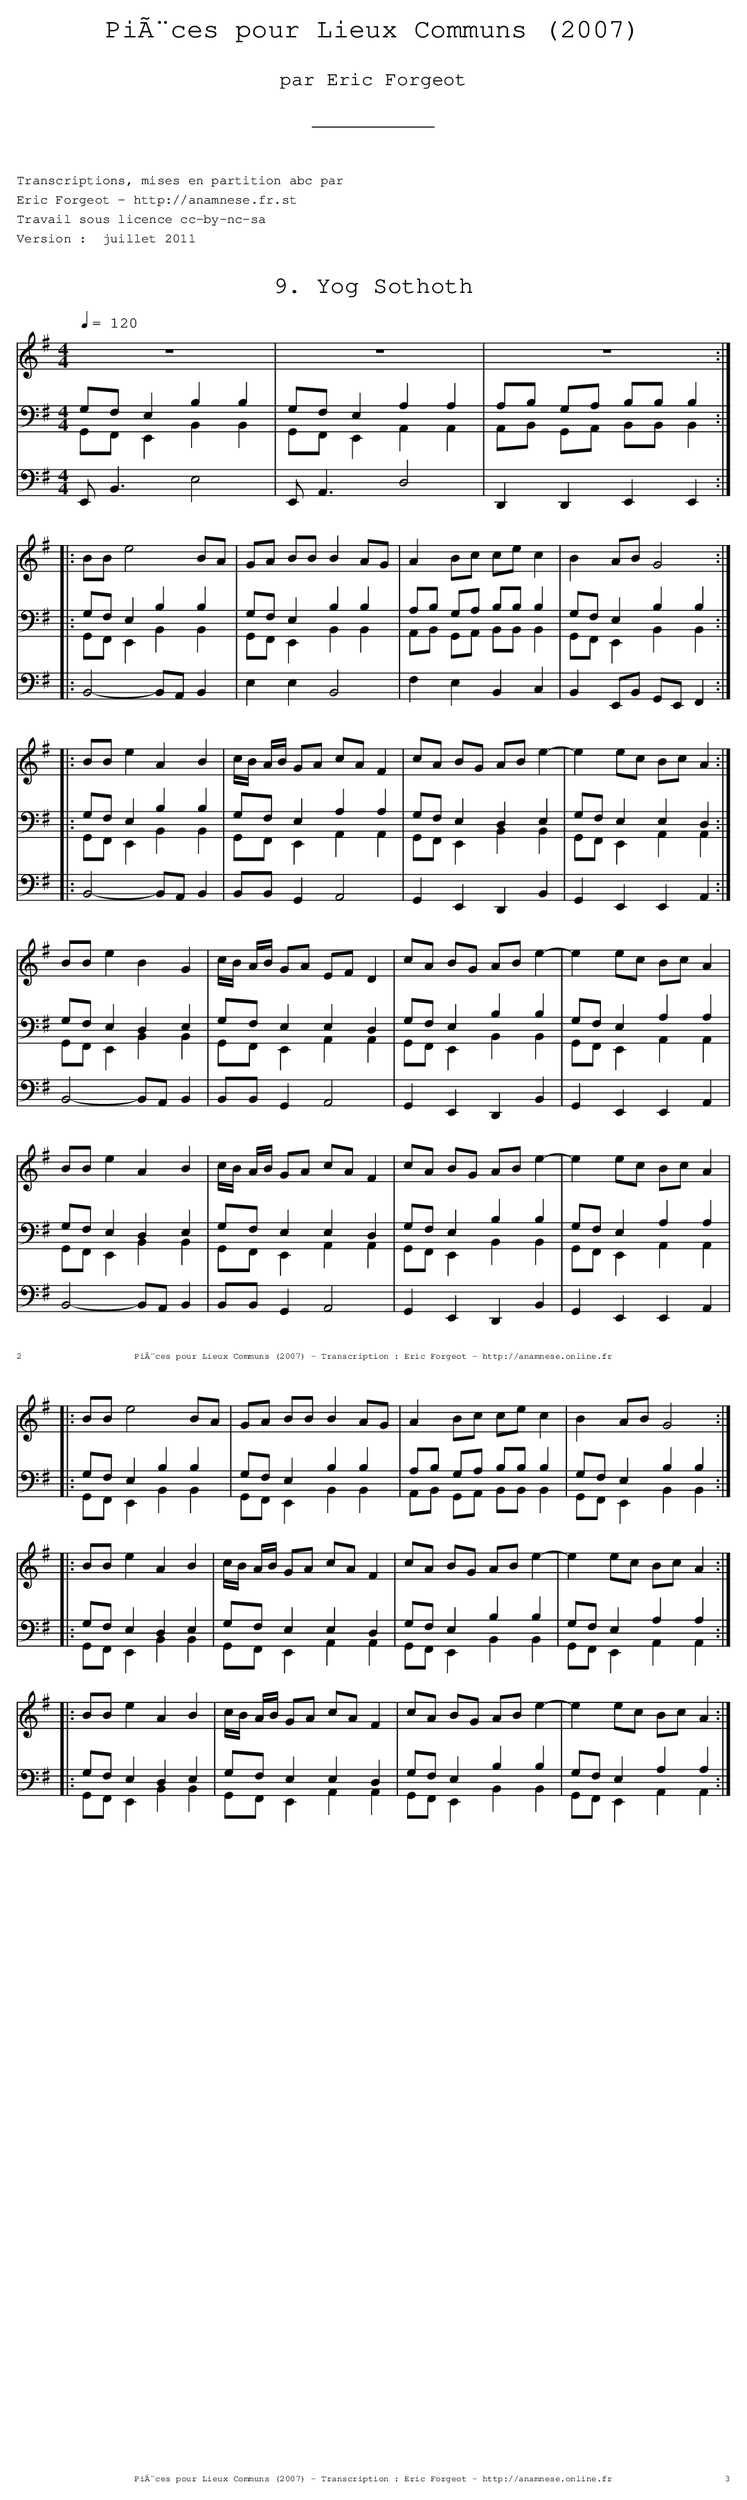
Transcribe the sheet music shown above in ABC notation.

X:1
T:9. Yog Sothoth
M:4/4
L:1/8
Q:1/4=120
K:G % 1 sharps
V:1
%%staves 1 (2  3) 4
z8 | z8 | z8 :|
|: BB e4 BA | GA BB B2 AG | A2 Bc ce c2 | B2 AB G4 :|
|: BB e2 A2 B2 | c/2B/2 A/2B/2 GA cA F2 | cA BG AB e2- | e2 ec Bc A2 :|
BB e2 B2 G2 | c/2B/2 A/2B/2 GA EF D2 | cA BG AB e2- | e2 ec Bc A2 |
BB e2 A2 B2 | c/2B/2 A/2B/2 GA cA F2 | cA BG AB e2- | e2 ec Bc A2 |
|: BB e4 BA | GA BB B2 AG | A2 Bc ce c2 | B2 AB G4 :|
|: BB e2 A2 B2 | c/2B/2 A/2B/2 GA cA F2 | cA BG AB e2- | e2 ec Bc A2 :|
|: BB e2 A2 B2 | c/2B/2 A/2B/2 GA cA F2 | cA BG AB e2- | e2 ec Bc A2 :|
V:2
G,F, E,2 B,2 B,2 | G,F, E,2 A,2 A,2 | A,B, G,A, B,B, B,2 :|
|: G,F, E,2 B,2 B,2 | G,F, E,2 B,2 B,2 | A,B, G,A, B,B, B,2 | G,F, E,2 B,2 B,2 :|
|: G,F, E,2 B,2 B,2 | G,F, E,2 A,2 A,2 | G,F, E,2 D,2 E,2 | G,F, E,2 E,2 D,2 :|
G,F, E,2 D,2 E,2 | G,F, E,2 E,2 D,2 | G,F, E,2 B,2 B,2 | G,F, E,2 A,2 A,2 |
G,F, E,2 D,2 E,2 | G,F, E,2 E,2 D,2 | G,F, E,2 B,2 B,2 | G,F, E,2 A,2 A,2 |
|: G,F, E,2 B,2 B,2 | G,F, E,2 B,2 B,2 | A,B, G,A, B,B, B,2 | G,F, E,2 B,2 B,2 :|
|: G,F, E,2 D,2 E,2 | G,F, E,2 E,2 D,2 | G,F, E,2 B,2 B,2 | G,F, E,2 A,2 A,2 :|
|: G,F, E,2 D,2 E,2 | G,F, E,2 E,2 D,2 | G,F, E,2 B,2 B,2 | G,F, E,2 A,2 A,2 :|
V:3
G,,F,, E,,2 B,,2 B,,2 | G,,F,, E,,2 A,,2 A,,2 | A,,B,, G,,A,, B,,B,, B,,2  |
|: G,,F,, E,,2 B,,2 B,,2 | G,,F,, E,,2 B,,2 B,,2 | A,,B,, G,,A,, B,,B,, B,,2 | G,,F,, E,,2 B,,2 B,,2 :|
|: G,,F,, E,,2 B,,2 B,,2 | G,,F,, E,,2 A,,2 A,,2 | G,,F,, E,,2 B,,2 B,,2 | G,,F,, E,,2 A,,2 A,,2 :|
G,,F,, E,,2 B,,2 B,,2 | G,,F,, E,,2 A,,2 A,,2 | G,,F,, E,,2 B,,2 B,,2 | G,,F,, E,,2 A,,2 A,,2 |
G,,F,, E,,2 B,,2 B,,2 | G,,F,, E,,2 A,,2 A,,2 | G,,F,, E,,2 B,,2 B,,2 | G,,F,, E,,2 A,,2 A,,2 |
|:G,,F,, E,,2 B,,2 B,,2 | G,,F,, E,,2 B,,2 B,,2 | A,,B,, G,,A,, B,,B,, B,,2 | G,,F,, E,,2 B,,2 B,,2 :|
|: G,,F,, E,,2 B,,2 B,,2 | G,,F,, E,,2 A,,2 A,,2 | G,,F,, E,,2 B,,2 B,,2 | G,,F,, E,,2 A,,2 A,,2 :|
|: G,,F,, E,,2 B,,2 B,,2 | G,,F,, E,,2 A,,2 A,,2 | G,,F,, E,,2 B,,2 B,,2 | G,,F,, E,,2 A,,2 A,,2 :|
V:4
E,, B,,3 E,4 | E,, A,,3 D,4 | D,,2 D,,2 E,,2 E,,2 :|
|: B,,4- B,,A,, B,,2 | E,2 E,2 B,,4 | F,2 E,2 B,,2 C,2 | B,,2 E,,B,, G,,E,, F,,2 :|
|: B,,4- B,,A,, B,,2 | B,,B,, G,,2 A,,4 | G,,2 E,,2 D,,2 B,,2 | G,,2 E,,2 E,,2 A,,2 :|
B,,4- B,,A,, B,,2 | B,,B,, G,,2 A,,4 | G,,2 E,,2 D,,2 B,,2 | G,,2 E,,2 E,,2 A,,2 |
B,,4- B,,A,, B,,2 | B,,B,, G,,2 A,,4 | G,,2 E,,2 D,,2 B,,2 | G,,2 E,,2 E,,2 A,,2 |
